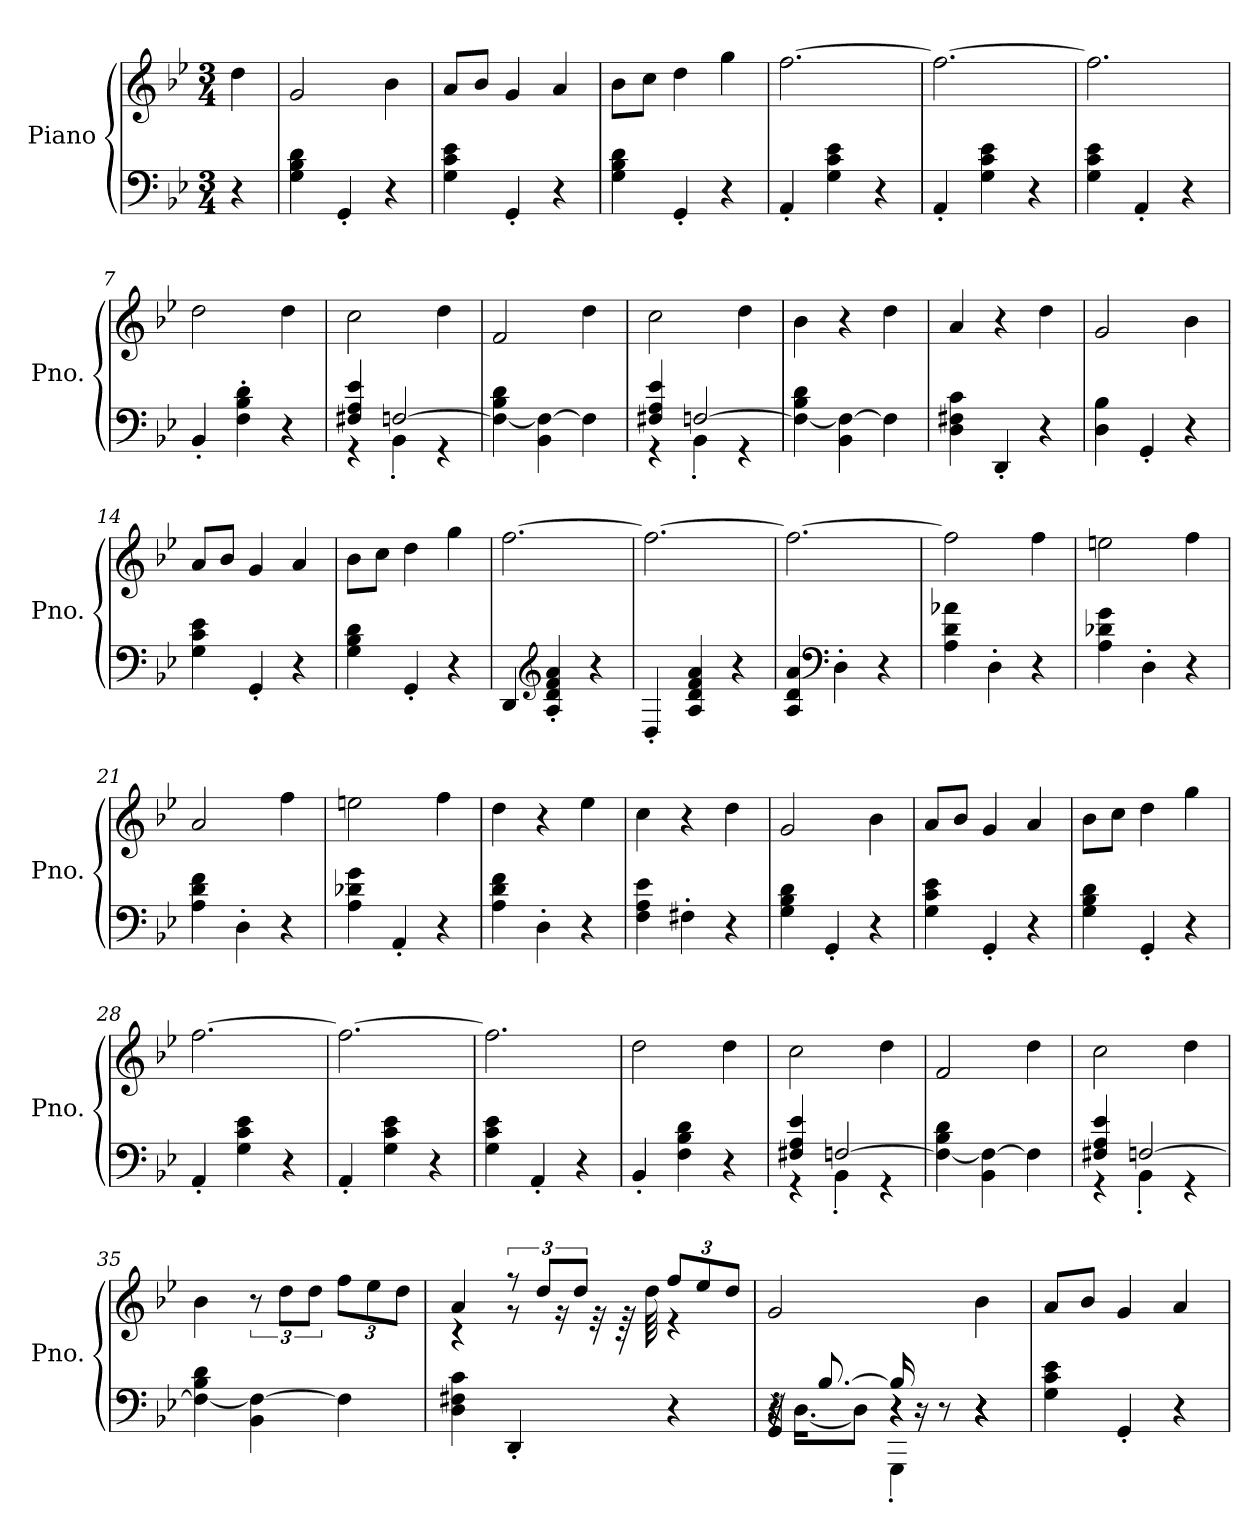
**kern	**kern
*part1	*part1
*staff2	*staff1
*I"Piano	*
*I'Pno.	*
*clefF4	*clefG2
*k[b-e-]	*k[b-e-]
*M3/4	*M3/4
*MM115	*MM115
=	=
4r	4dd\
=1	=1
4G\ 4B-\ 4d\	2g/
4GG'/	.
4r	4b-\
=2	=2
4G\ 4c\ 4e-\	8a/L
.	8b-/J
4GG'/	4g/
4r	4a/
=3	=3
4G\ 4B-\ 4d\	8b-\L
.	8cc\J
4GG'/	4dd\
4r	4gg\
=4	=4
4AA'/	[2.ff\
4G\ 4c\ 4e-\	.
4r	.
=5	=5
4AA'/	2.ff\_
4G\ 4c\ 4e-\	.
4r	.
=6	=6
4G\ 4c\ 4e-\	2.ff\]
4AA'/	.
4r	.
=7	=7
4BB-'/	2dd\
4F\' 4B-\' 4d\'	.
4r	4dd\
=8	=8
*^	*
4F#X/ 4A/ 4e-/	4r	2cc\
[2Fn/	4BB-'\	.
.	4r	4dd\
*v	*v	*
!!LO:LB:g=z
=9	=9
4F\_ 4B-\ 4d\	2f/
4BB-\ 4F\_	.
4F\]	4dd\
=10	=10
*^	*
4F#X/ 4A/ 4e-/	4r	2cc\
[2Fn/	4BB-'\	.
.	4r	4dd\
*v	*v	*
=11	=11
4F\_ 4B-\ 4d\	4b-\
4BB-\ 4F\_	4r
4F\]	4dd\
=12	=12
4D\ 4F#X\ 4c\	4a/
4DD'/	4r
4r	4dd\
=13	=13
4D\ 4B-\	2g/
4GG'/	.
4r	4b-\
=14	=14
4G\ 4c\ 4e-\	8a/L
.	8b-/J
4GG'/	4g/
4r	4a/
=15	=15
4G\ 4B-\ 4d\	8b-\L
.	8cc\J
4GG'/	4dd\
4r	4gg\
=16	=16
4DD/	[2.ff\
*clefG2	*
4A/' 4d/' 4f/' 4a/'	.
4r	.
!!LO:LB:g=z
=17	=17
4D'/	2.ff\_
4A/ 4d/ 4f/ 4a/	.
4r	.
=18	=18
4A/ 4d/ 4a/	2.ff\_
*clefF4	*
4D'\	.
4r	.
=19	=19
4A\ 4d\ 4a-X\	2ff\]
4D'\	.
4r	4ff\
=20	=20
4A\ 4d-X\ 4g\	2een\
4D'\	.
4r	4ff\
=21	=21
4A\ 4d\ 4f\	2a/
4D'\	.
4r	4ff\
=22	=22
4A\ 4d-X\ 4g\	2een\
4AA'/	.
4r	4ff\
=23	=23
*	*MM110
4A\ 4d\ 4f\	4dd\
4D'\	4r
*	*MM105
4r	4ee-\
=24	=24
4F\ 4A\ 4e-\	4cc\
*	*MM100
4F#X'\	4r
4r	4dd\
=25	=25
*	*MM115
4G\ 4B-\ 4d\	2g/
4GG'/	.
4r	4b-\
!!LO:LB:g=z
=26	=26
4G\ 4c\ 4e-\	8a/L
.	8b-/J
4GG'/	4g/
4r	4a/
=27	=27
4G\ 4B-\ 4d\	8b-\L
.	8cc\J
4GG'/	4dd\
4r	4gg\
=28	=28
4AA'/	[2.ff\
4G\ 4c\ 4e-\	.
4r	.
=29	=29
4AA'/	2.ff\_
4G\ 4c\ 4e-\	.
4r	.
=30	=30
4G\ 4c\ 4e-\	2.ff\]
4AA'/	.
4r	.
=31	=31
4BB-'/	2dd\
4F\ 4B-\ 4d\	.
4r	4dd\
=32	=32
*^	*
4F#X/ 4A/ 4e-/	4r	2cc\
[2Fn/	4BB-'\	.
.	4r	4dd\
*v	*v	*
=33	=33
4F\_ 4B-\ 4d\	2f/
4BB-\ 4F\_	.
4F\]	4dd\
=34	=34
*^	*
4F#X/ 4A/ 4e-/	4r	2cc\
[2Fn/	4BB-'\	.
.	4r	4dd\
*v	*v	*
!!LO:LB:g=z
=35	=35
4F\_ 4B-\ 4d\	4b-\
*	*MM89
4BB-\ 4F\_	12r
.	12dd\L
.	12dd\J
*	*Xbrackettup
4F\]	12ff\L
.	12ee-\
.	12dd\J
=36	=36
*	*MM80
*	*^
4D\ 4F#X\ 4c\	4a/	4r
*	*brackettup	*
*	*MM45	*
4DD'/	12r	8r
*	*MM80	*
.	12dd/L	.
.	.	16r
.	12dd/J	.
.	.	32r
.	.	64r
.	.	64dd\
*	*Xbrackettup	*
4r	12ff/L	4r
.	12ee-/	.
.	12dd/J	.
*	*v	*v
=37	=37
*^	*
*	*^	*
*	*	*^	*
16r	32r	4GG/	4r	2g/
.	[16.D\KL	.	.	.
[8.B-/	.	.	.	.
.	8D\J]	.	.	.
16B-/]	4r	4r	4GGG'\	.
16r	.	.	.	.
8r	.	.	.	.
*	*	*	*	*MM115
4r	4r	4r	4r	4b-\
*v	*v	*v	*v	*
=38	=38
4G\ 4c\ 4e-\	8a/L
.	8b-/J
4GG'/	4g/
4r	4a/
=	=
*-	*-
